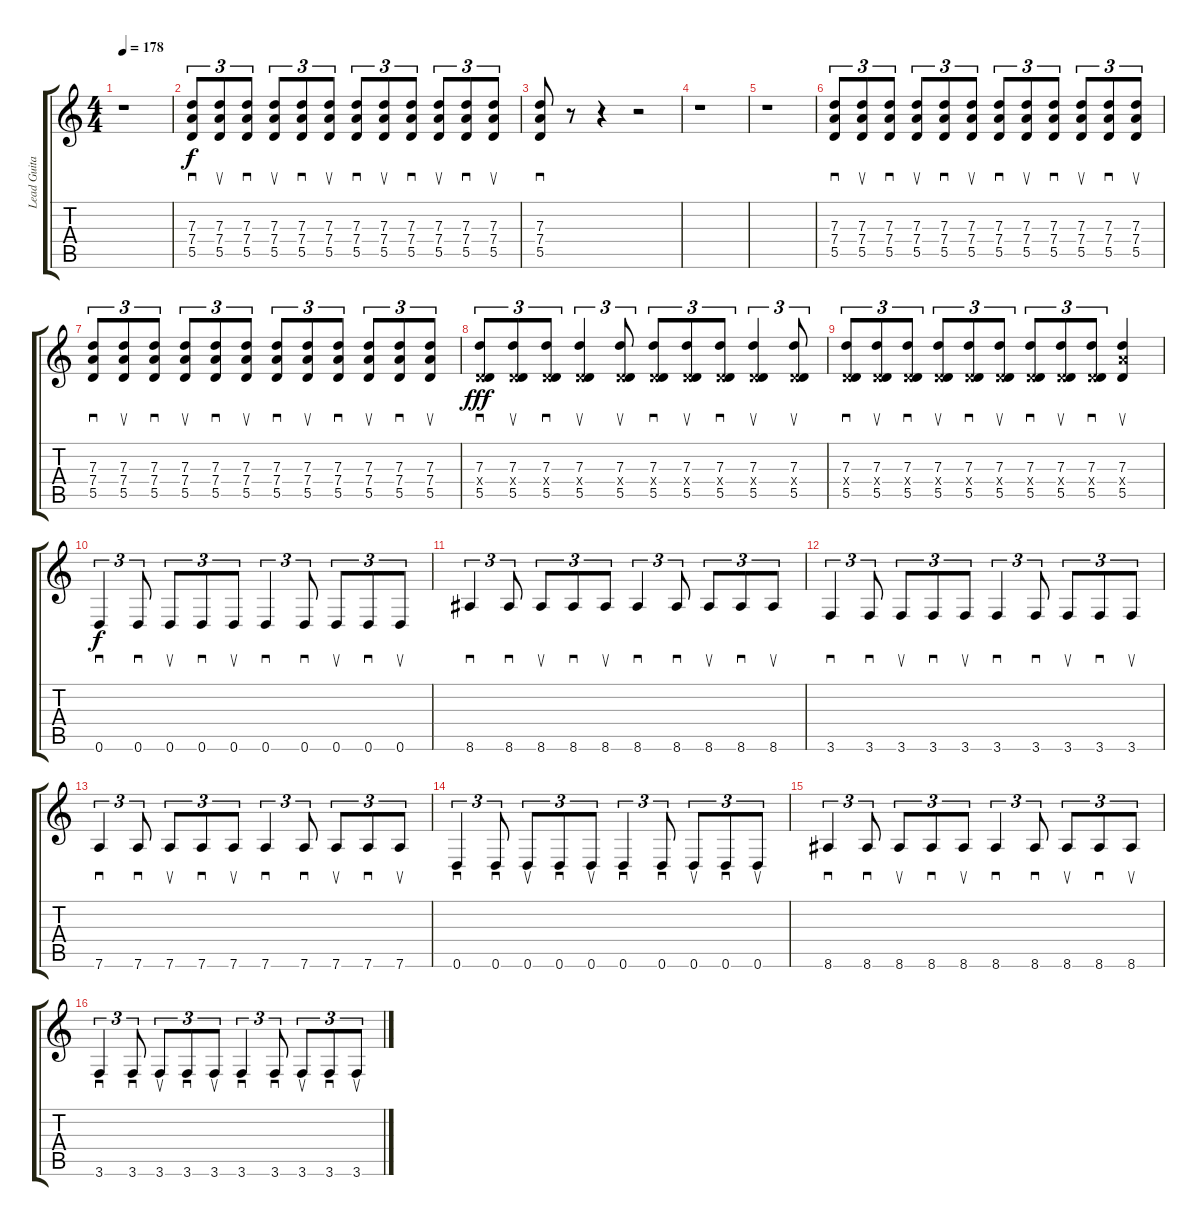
\track ("Lead Guitar  " "Lead Guita") {instrument overdrivenguitar}
\staff {score tabs}
\tuning (E4 B3 G3 D3 A2 D2) {hide}
\ts (4 4)
\tempo 178
\clef g2
\ks c
r.1{dy f} |
(7.3 7.4 5.5).8{sd tu (3 2)} (7.3 7.4 5.5).8{su tu (3 2)} (7.3 7.4 5.5).8{sd tu (3 2)} (7.3 7.4 5.5).8{su tu (3 2)} (7.3 7.4 5.5).8{sd tu (3 2)} (7.3 7.4 5.5).8{su tu (3 2)} (7.3 7.4 5.5).8{sd tu (3 2)} (7.3 7.4 5.5).8{su tu (3 2)} (7.3 7.4 5.5).8{sd tu (3 2)} (7.3 7.4 5.5).8{su tu (3 2)} (7.3 7.4 5.5).8{sd tu (3 2)} (7.3 7.4 5.5).8{su tu (3 2)} |
(7.3 7.4 5.5).8{sd} r.8 r.4 r.2 |
r.1 |
r.1 |
(7.3 7.4 5.5).8{sd tu (3 2)} (7.3 7.4 5.5).8{su tu (3 2)} (7.3 7.4 5.5).8{sd tu (3 2)} (7.3 7.4 5.5).8{su tu (3 2)} (7.3 7.4 5.5).8{sd tu (3 2)} (7.3 7.4 5.5).8{su tu (3 2)} (7.3 7.4 5.5).8{sd tu (3 2)} (7.3 7.4 5.5).8{su tu (3 2)} (7.3 7.4 5.5).8{sd tu (3 2)} (7.3 7.4 5.5).8{su tu (3 2)} (7.3 7.4 5.5).8{sd tu (3 2)} (7.3 7.4 5.5).8{su tu (3 2)} |
(7.3 7.4 5.5).8{sd tu (3 2)} (7.3 7.4 5.5).8{su tu (3 2)} (7.3 7.4 5.5).8{sd tu (3 2)} (7.3 7.4 5.5).8{su tu (3 2)} (7.3 7.4 5.5).8{sd tu (3 2)} (7.3 7.4 5.5).8{su tu (3 2)} (7.3 7.4 5.5).8{sd tu (3 2)} (7.3 7.4 5.5).8{su tu (3 2)} (7.3 7.4 5.5).8{sd tu (3 2)} (7.3 7.4 5.5).8{su tu (3 2)} (7.3 7.4 5.5).8{sd tu (3 2)} (7.3 7.4 5.5).8{su tu (3 2)} |
(7.3 0.4{x} 5.5).8{sd tu (3 2) dy fff} (7.3 0.4{x} 5.5).8{su tu (3 2)} (7.3 0.4{x} 5.5).8{sd tu (3 2)} (7.3 0.4{x} 5.5).4{su tu (3 2)} (7.3 0.4{x} 5.5).8{su tu (3 2)} (7.3 0.4{x} 5.5).8{sd tu (3 2)} (7.3 0.4{x} 5.5).8{su tu (3 2)} (7.3 0.4{x} 5.5).8{sd tu (3 2)} (7.3 0.4{x} 5.5).4{su tu (3 2)} (7.3 0.4{x} 5.5).8{su tu (3 2)} |
(7.3 0.4{x} 5.5).8{sd tu (3 2)} (7.3 0.4{x} 5.5).8{su tu (3 2)} (7.3 0.4{x} 5.5).8{sd tu (3 2)} (7.3 0.4{x} 5.5).8{su tu (3 2)} (7.3 0.4{x} 5.5).8{sd tu (3 2)} (7.3 0.4{x} 5.5).8{su tu (3 2)} (7.3 0.4{x} 5.5).8{sd tu (3 2)} (7.3 0.4{x} 5.5).8{su tu (3 2)} (7.3 0.4{x} 5.5).8{sd tu (3 2)} (7.3 7.4{x} 5.5).4{su} |
0.6.4{sd tu (3 2) dy f} 0.6.8{sd tu (3 2)} 0.6.8{su tu (3 2)} 0.6.8{sd tu (3 2)} 0.6.8{su tu (3 2)} 0.6.4{sd tu (3 2)} 0.6.8{sd tu (3 2)} 0.6.8{su tu (3 2)} 0.6.8{sd tu (3 2)} 0.6.8{su tu (3 2)} |
8.6.4{sd tu (3 2)} 8.6.8{sd tu (3 2)} 8.6.8{su tu (3 2)} 8.6.8{sd tu (3 2)} 8.6.8{su tu (3 2)} 8.6.4{sd tu (3 2)} 8.6.8{sd tu (3 2)} 8.6.8{su tu (3 2)} 8.6.8{sd tu (3 2)} 8.6.8{su tu (3 2)} |
3.6.4{sd tu (3 2)} 3.6.8{sd tu (3 2)} 3.6.8{su tu (3 2)} 3.6.8{sd tu (3 2)} 3.6.8{su tu (3 2)} 3.6.4{sd tu (3 2)} 3.6.8{sd tu (3 2)} 3.6.8{su tu (3 2)} 3.6.8{sd tu (3 2)} 3.6.8{su tu (3 2)} |
7.6.4{sd tu (3 2)} 7.6.8{sd tu (3 2)} 7.6.8{su tu (3 2)} 7.6.8{sd tu (3 2)} 7.6.8{su tu (3 2)} 7.6.4{sd tu (3 2)} 7.6.8{sd tu (3 2)} 7.6.8{su tu (3 2)} 7.6.8{sd tu (3 2)} 7.6.8{su tu (3 2)} |
0.6.4{sd tu (3 2)} 0.6.8{sd tu (3 2)} 0.6.8{su tu (3 2)} 0.6.8{sd tu (3 2)} 0.6.8{su tu (3 2)} 0.6.4{sd tu (3 2)} 0.6.8{sd tu (3 2)} 0.6.8{su tu (3 2)} 0.6.8{sd tu (3 2)} 0.6.8{su tu (3 2)} |
8.6.4{sd tu (3 2)} 8.6.8{sd tu (3 2)} 8.6.8{su tu (3 2)} 8.6.8{sd tu (3 2)} 8.6.8{su tu (3 2)} 8.6.4{sd tu (3 2)} 8.6.8{sd tu (3 2)} 8.6.8{su tu (3 2)} 8.6.8{sd tu (3 2)} 8.6.8{su tu (3 2)} |
3.6.4{sd tu (3 2)} 3.6.8{sd tu (3 2)} 3.6.8{su tu (3 2)} 3.6.8{sd tu (3 2)} 3.6.8{su tu (3 2)} 3.6.4{sd tu (3 2)} 3.6.8{sd tu (3 2)} 3.6.8{su tu (3 2)} 3.6.8{sd tu (3 2)} 3.6.8{su tu (3 2)}
